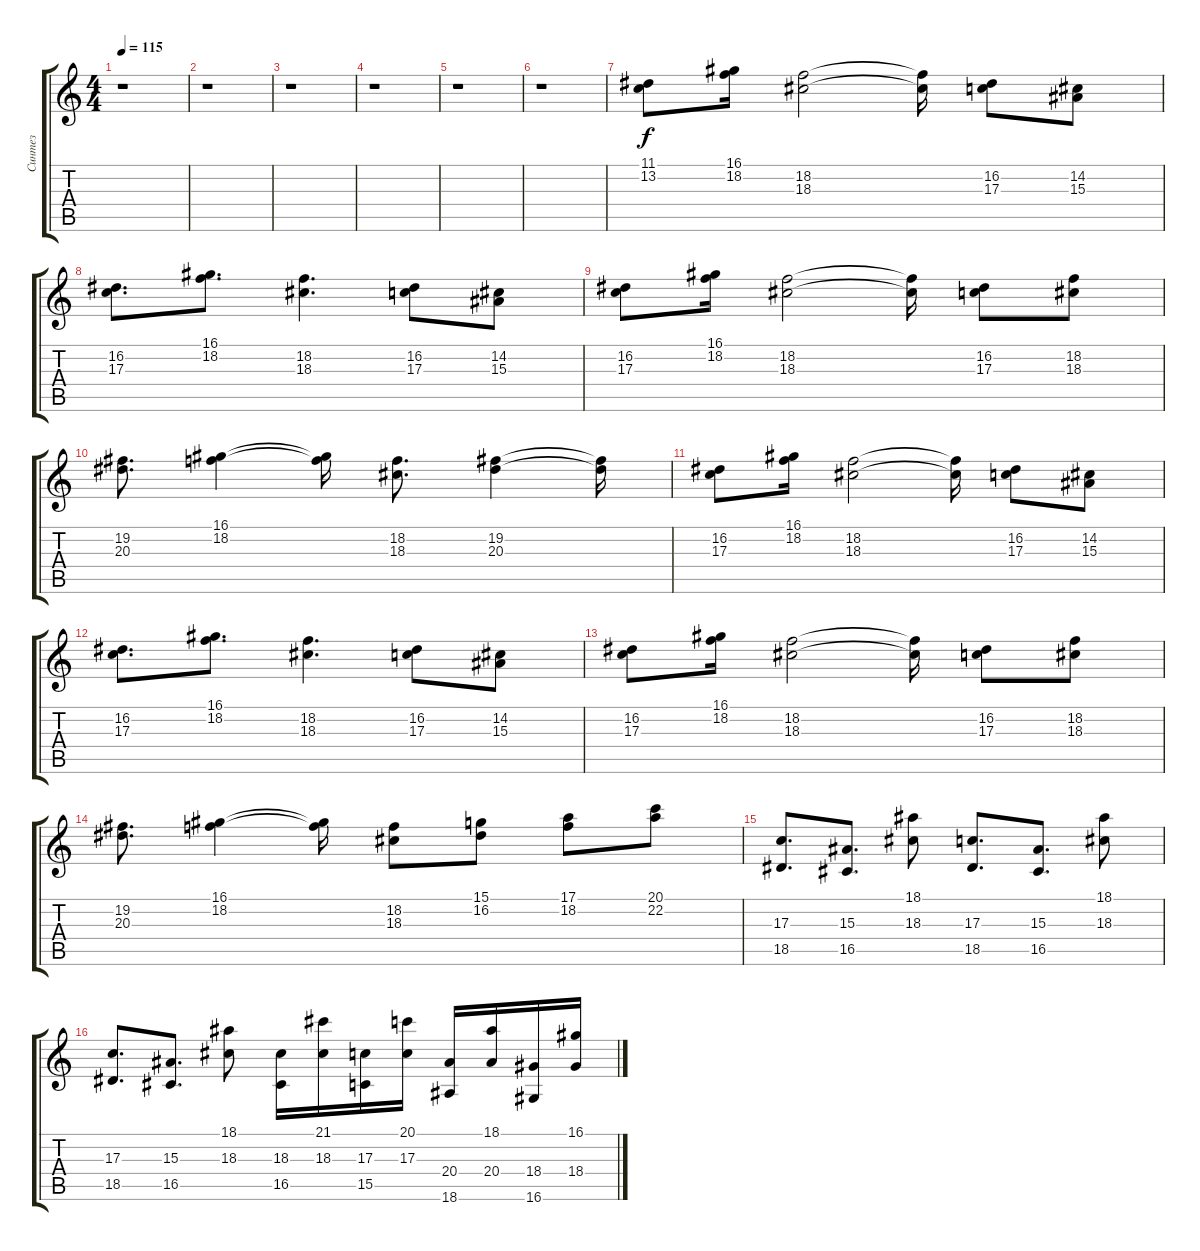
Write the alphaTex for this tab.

\track ("Синтез" "Синтез") {instrument stringensemble1}
\staff {score tabs}
\tuning (E4 B3 G3 D3 A2 E2) {hide}
\ts (4 4)
\tempo 115
\clef g2
\ks c
r.1{dy f} |
r.1 |
r.1 |
r.1 |
r.1 |
r.1 |
(11.1 13.2).8 (16.1 18.2).16 (18.2 18.3).2 (18.2{t} 18.3{t}).16 (16.2 17.3).8 (14.2 15.3).8 |
(16.2 17.3).8{d} (16.1 18.2).8{d} (18.2 18.3).4{d} (16.2 17.3).8 (14.2 15.3).8 |
(16.2 17.3).8 (16.1 18.2).16 (18.2 18.3).2 (18.2{t} 18.3{t}).16 (16.2 17.3).8 (18.2 18.3).8 |
(19.2 20.3).8{d} (16.1 18.2).4 (16.1{t} 18.2{t}).16 (18.2 18.3).8{d} (19.2 20.3).4 (19.2{t} 20.3{t}).16 |
(16.2 17.3).8 (16.1 18.2).16 (18.2 18.3).2 (18.2{t} 18.3{t}).16 (16.2 17.3).8 (14.2 15.3).8 |
(16.2 17.3).8{d} (16.1 18.2).8{d} (18.2 18.3).4{d} (16.2 17.3).8 (14.2 15.3).8 |
(16.2 17.3).8 (16.1 18.2).16 (18.2 18.3).2 (18.2{t} 18.3{t}).16 (16.2 17.3).8 (18.2 18.3).8 |
(19.2 20.3).8{d} (16.1 18.2).4 (16.1{t} 18.2{t}).16 (18.2 18.3).8 (15.1 16.2).8 (17.1 18.2).8 (20.1 22.2).8 |
(17.3 18.5).8{d} (15.3 16.5).8{d} (18.1 18.3).8 (17.3 18.5).8{d} (15.3 16.5).8{d} (18.1 18.3).8 |
(17.3 18.5).8{d} (15.3 16.5).8{d} (18.1 18.3).8 (18.3 16.5).16 (21.1 18.3).16 (17.3 15.5).16 (20.1 17.3).16 (20.4 18.6).16 (18.1 20.4).16 (18.4 16.6).16 (16.1 18.4).16
